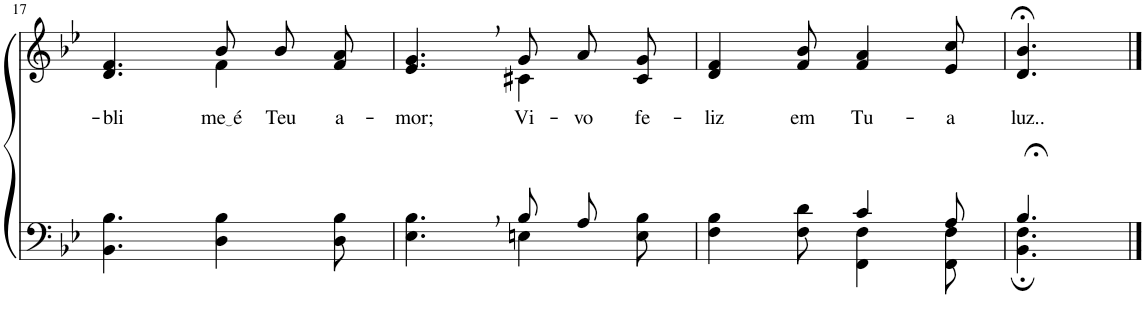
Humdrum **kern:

**kern	**kern	**text
*part2	*part1	*part1
*staff2	*staff1	*staff1
*I"Parte III e IV	*I"Parte I e II	*
!!LO:PB:g=z
*clefF4	*clefG2	*
*k[b-e-]	*k[b-e-]	*
*M6/8	*M6/8	*
=17	=17	=17
!	!	!LO:LY:b
*	*^	*
4.BB-\ 4.B-\	4.d/ 4.f/	4.ryy	-bli-
!	!	!	!LO:LY:b
4D\ 4B-\	8b-/L	4f\	me é
!	!	!	!LO:LY:b
.	8b-/	.	Teu
!	!	!	!LO:LY:b
8D\ 8B-\	8f/ 8a/J	8ryy	a-
=18	=18	=18	=18
*^	*	*	*
!	!	!	!	!LO:LY:b
4.ryy	4.E-\ 4.B-\	4.e-/, 4.g/,	4.ryy	-mor;
!	!	!	!	!LO:LY:b
8B-/L	4En\	8g/L	4c#X\	Vi-
!	!	!	!	!LO:LY:b
8A/J	.	8a/	.	-vo
!	!	!	!	!LO:LY:b
8ryy	8E\ 8B-\	8c#/ 8g/J	8ryy	fe-
=19	=19	=19	=19	=19
!	!	!	!	!LO:LY:b
*	*	*v	*v	*
4.ryy	4F\ 4B-\	4d/ 4f/	-liz
!	!	!	!LO:LY:b
.	8F\ 8d\	8f/ 8b-/	em
!	!	!	!LO:LY:b
4c/	4FF\ 4F\	4f/ 4a/	Tu-
!	!	!	!LO:LY:b
8A/	8FF\ 8F\	8e-/ 8cc/	-a
=20	=20	=20	=20
!	!	!	!LO:LY:b
4.B-;</	4.BB-\; 4.F\;	4.d/;< 4.b-/;<	luz..
*v	*v	*	*
==	==	==
*-	*-	*-
